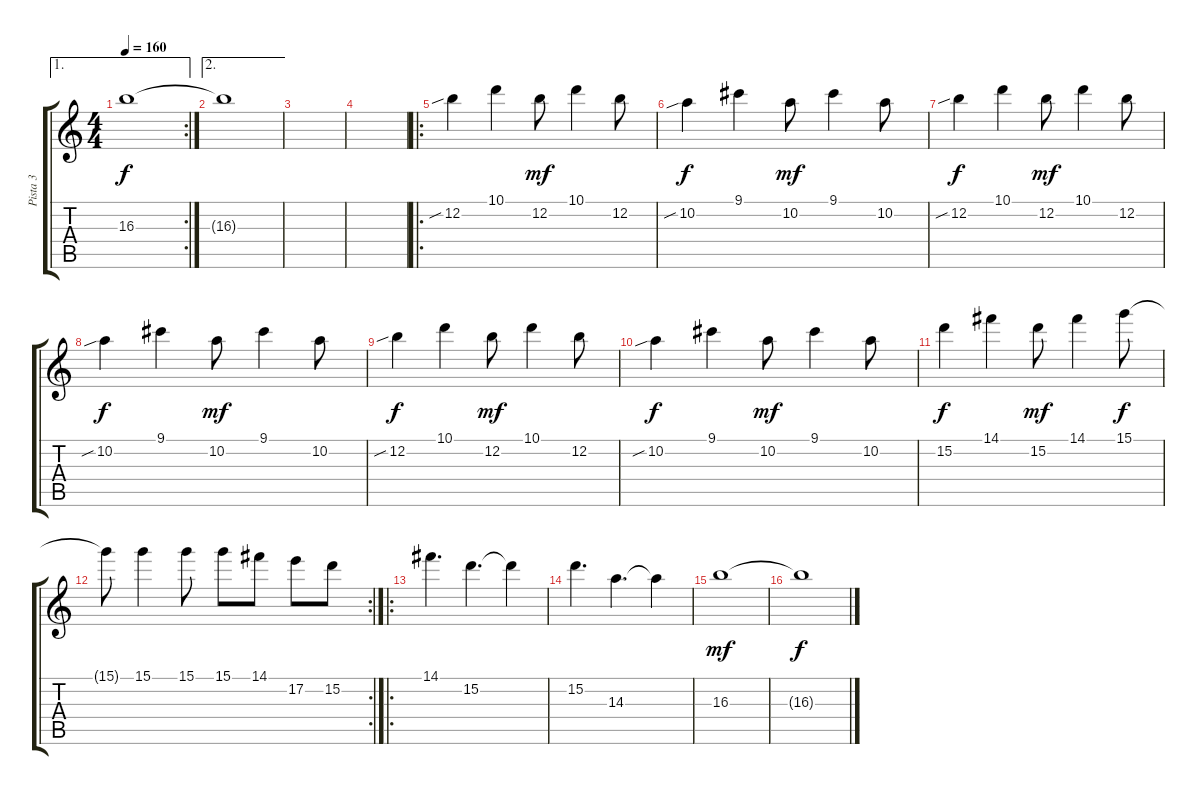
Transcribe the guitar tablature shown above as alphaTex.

\track ("Pista 3" "Pista 3") {instrument overdrivenguitar}
\staff {score tabs}
\tuning (E4 B3 G3 D3 A2 E2) {hide}
\ae 1
\rc 2
\ts (4 4)
\tempo 160
\clef g2
\ks c
16.3{t}.1{dy f} |
\ae 2
16.3{t}.1 |
|
|
\ro
12.2{sib}.4 10.1.4 12.2.8{dy mf} 10.1.4 12.2.8 |
10.2{sib}.4{dy f} 9.1.4 10.2.8{dy mf} 9.1.4 10.2.8 |
12.2{sib}.4{dy f} 10.1.4 12.2.8{dy mf} 10.1.4 12.2.8 |
10.2{sib}.4{dy f} 9.1.4 10.2.8{dy mf} 9.1.4 10.2.8 |
12.2{sib}.4{dy f} 10.1.4 12.2.8{dy mf} 10.1.4 12.2.8 |
10.2{sib}.4{dy f} 9.1.4 10.2.8{dy mf} 9.1.4 10.2.8 |
15.2.4{dy f} 14.1.4 15.2.8{dy mf} 14.1.4 15.1.8{dy f} |
\rc 2
15.1{t}.8 15.1.4 15.1.8 15.1.8 14.1.8 17.2.8 15.2.8 |
\ro
14.1.4{d} 15.2.4{d} 15.2{t}.4 |
15.2.4{d} 14.3.4{d} 14.3{t}.4 |
16.3.1{dy mf} |
16.3{t}.1{dy f}
